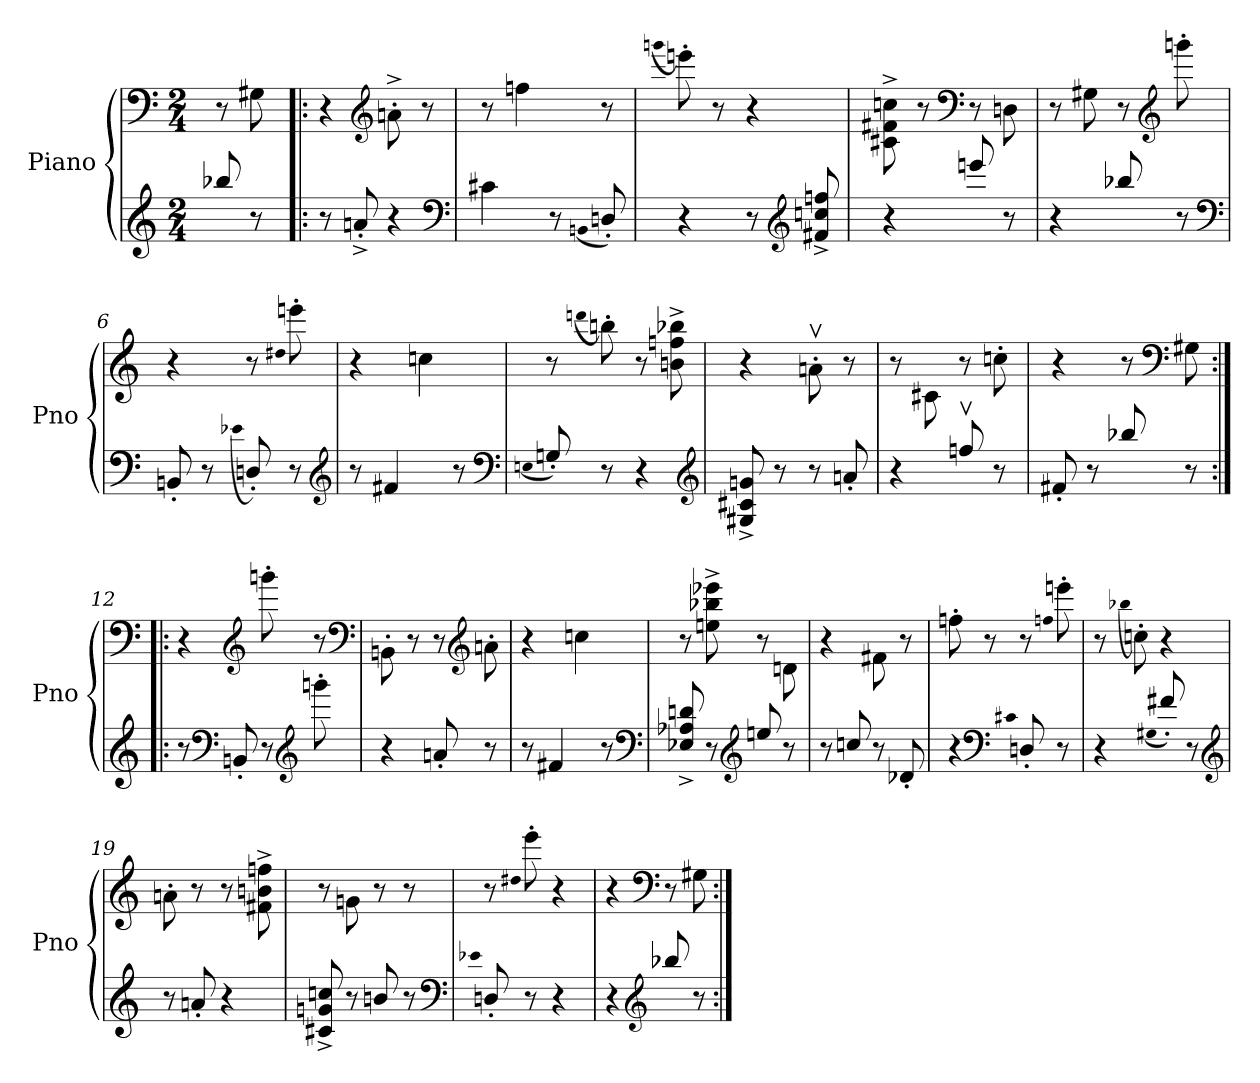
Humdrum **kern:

**kern	**kern
*part1	*part1
*staff2	*staff1
*I"Piano	*
*I'Pno	*
*clefG2	*clefF4
*k[]	*k[]
*M2/4	*M2/4
*MM160	*MM160
=	=
8bb-X/	8r
8r	8G#X\
=1!|:	=1!|:
8r	4r
8an'^/	.
*	*clefG2
4r	8an'^\
.	8r
*clefF4	*
=2	=2
4c#X\	8r
.	4ffn\
8r	.
(qBBn	.
8Dn'/)	8r
=3	=3
.	(qgggn
4r	8eeen'\)
.	8r
8r	4r
*clefG2	*
8f#X^/ 8ccn^/ 8ffn^/	.
=4	=4
4r	8c#X^\ 8f#X^\ 8ccn^\
.	8r
*	*clefF4
8eeen/	8r
8r	8Dn\
=5	=5
4r	8r
.	8G#X\
8bb-X/	8r
*	*clefG2
8r	8gggn'\
*clefF4	*
=6	=6
8BBn'/	4r
8r	.
(qe-X	.
8Dn'/)	8r
.	qdd#X
8r	8eeen'\
*clefG2	*
=7	=7
8r	4r
4f#X/	.
.	4ccn\
8r	.
*clefF4	*
=8	=8
(qEn	.
8Gn'/)	8r
.	(qdddn
8r	8bbn'\)
4r	8r
.	8bn^\ 8ffn^\ 8bb-X^\
*clefG2	*
=9	=9
8G#X^/ 8c#X^/ 8gn^/	4r
8r	.
8r	8an'v\
8an'/	8r
=10	=10
4r	8r
.	8c#X\
8ffnv/	8r
8r	8ccn'\
=11	=11
8f#X'/	4r
8r	.
8bb-X/	8r
*	*clefF4
8r	8G#X\
=12:|!|:	=12:|!|:
8r	4r
*clefF4	*
8BBn'/	.
*	*clefG2
8r	8gggn'\
*clefG2	*
8gggn'\	8r
*	*clefF4
=13	=13
4r	8BBn'\
.	8r
8an'/	8r
*	*clefG2
8r	8an'\
=14	=14
8r	4r
4f#X/	.
.	4ccn\
8r	.
*clefF4	*
=15	=15
8E-X^/ 8A-X^/ 8dn^/	8r
8r	8een^\ 8bb-X^\ 8eee-X^\
*clefG2	*
8een/	8r
8r	8dn\
=16	=16
8r	4r
8ccn/	.
8r	8f#X\
8d-X'/	8r
=17	=17
4r	8ffn'\
.	8r
*clefF4	*
qc#X	.
8Dn'/	8r
.	qffn
8r	8eeen'\
=18	=18
4r	8r
.	(qbb-X
.	8ccn'\)
(qG#X	.
8f#X'/)	4r
8r	.
*clefG2	*
=19	=19
8r	8an'\
8an'/	8r
4r	8r
.	8f#X^\ 8bn^\ 8ffn^\
=20	=20
8c#X^/ 8gn^/ 8ccn^/	8r
8r	8gn\
8bn/	8r
8r	8r
*clefF4	*
=21	=21
qe-X	.
8Dn'/	8r
.	qdd#X
8r	8eee'\
4r	4r
=22	=22
4r	4r
*clefG2	*clefF4
8bb-X/	8r
8r	8G#X\
=:|!	=:|!
*-	*-
